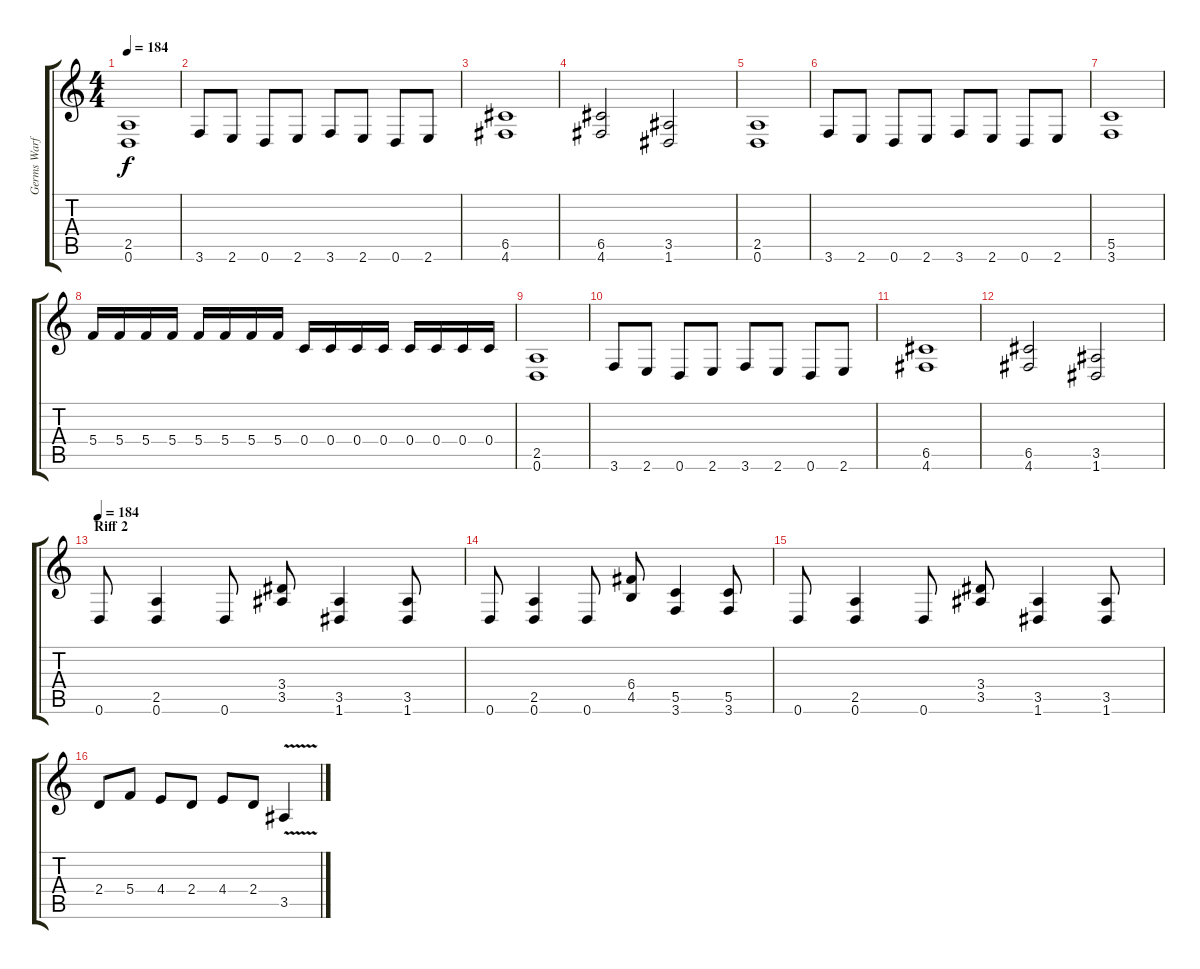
\track ("Germs Warfare (Guitar Soul Deux)" "Germs Warf") {instrument distortionguitar}
\staff {score tabs}
\tuning (D4 A3 F3 C3 G2 D2) {hide}
\ts (4 4)
\tempo 184
\clef g2
\ks c
(2.5 0.6).1{dy f} |
3.6.8 2.6.8 0.6.8 2.6.8 3.6.8 2.6.8 0.6.8 2.6.8 |
(6.5 4.6).1 |
(6.5 4.6).2 (3.5 1.6).2 |
(2.5 0.6).1 |
3.6.8 2.6.8 0.6.8 2.6.8 3.6.8 2.6.8 0.6.8 2.6.8 |
(5.5 3.6).1 |
5.4.16 5.4.16 5.4.16 5.4.16 5.4.16 5.4.16 5.4.16 5.4.16 0.4.16 0.4.16 0.4.16 0.4.16 0.4.16 0.4.16 0.4.16 0.4.16 |
(2.5 0.6).1 |
3.6.8 2.6.8 0.6.8 2.6.8 3.6.8 2.6.8 0.6.8 2.6.8 |
(6.5 4.6).1 |
(6.5 4.6).2 (3.5 1.6).2 |
\section ("" "Riff 2")
\tempo 184
0.6.8 (2.5 0.6).4 0.6.8 (3.4 3.5).8 (3.5 1.6).4 (3.5 1.6).8 |
0.6.8 (2.5 0.6).4 0.6.8 (6.4 4.5).8 (5.5 3.6).4 (5.5 3.6).8 |
0.6.8 (2.5 0.6).4 0.6.8 (3.4 3.5).8 (3.5 1.6).4 (3.5 1.6).8 |
2.4.8 5.4.8 4.4.8 2.4.8 4.4.8 2.4.8 3.5{v}.4
